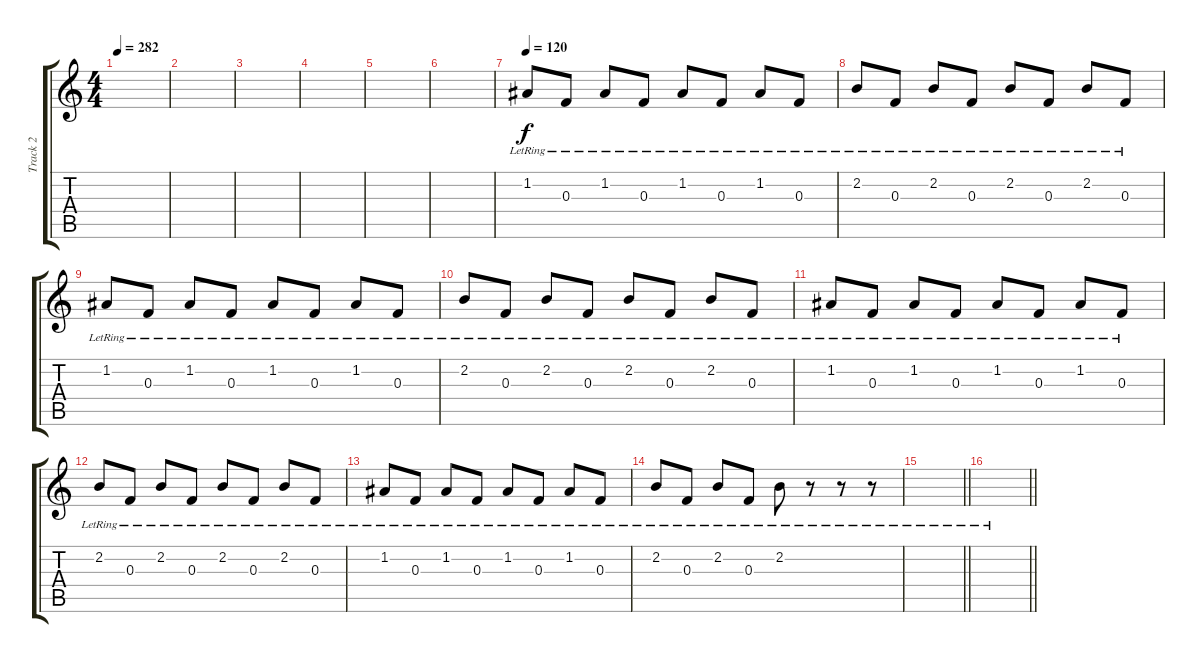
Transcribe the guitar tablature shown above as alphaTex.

\track ("Track 2" "Track 2") {instrument acousticguitarsteel}
\staff {score tabs}
\tuning (D4 A3 F3 C3 G2 C2) {hide}
\ts (4 4)
\tempo 282
\clef g2
\ks c
|
|
|
|
|
|
\tempo 120
1.2{lr}.8 0.3{lr}.8 1.2{lr}.8 0.3{lr}.8 1.2{lr}.8 0.3{lr}.8 1.2{lr}.8 0.3{lr}.8 |
2.2{lr}.8 0.3{lr}.8 2.2{lr}.8 0.3{lr}.8 2.2{lr}.8 0.3{lr}.8 2.2{lr}.8 0.3{lr}.8 |
1.2{lr}.8 0.3{lr}.8 1.2{lr}.8 0.3{lr}.8 1.2{lr}.8 0.3{lr}.8 1.2{lr}.8 0.3{lr}.8 |
2.2{lr}.8 0.3{lr}.8 2.2{lr}.8 0.3{lr}.8 2.2{lr}.8 0.3{lr}.8 2.2{lr}.8 0.3{lr}.8 |
1.2{lr}.8 0.3{lr}.8 1.2{lr}.8 0.3{lr}.8 1.2{lr}.8 0.3{lr}.8 1.2{lr}.8 0.3{lr}.8 |
2.2{lr}.8 0.3{lr}.8 2.2{lr}.8 0.3{lr}.8 2.2{lr}.8 0.3{lr}.8 2.2{lr}.8 0.3{lr}.8 |
1.2{lr}.8 0.3{lr}.8 1.2{lr}.8 0.3{lr}.8 1.2{lr}.8 0.3{lr}.8 1.2{lr}.8 0.3{lr}.8 |
2.2{lr}.8 0.3{lr}.8 2.2{lr}.8 0.3{lr}.8 2.2{lr}.8 r.8 r.8 r.8 |
\barLineRight lightlight
|
\barLineRight lightlight
